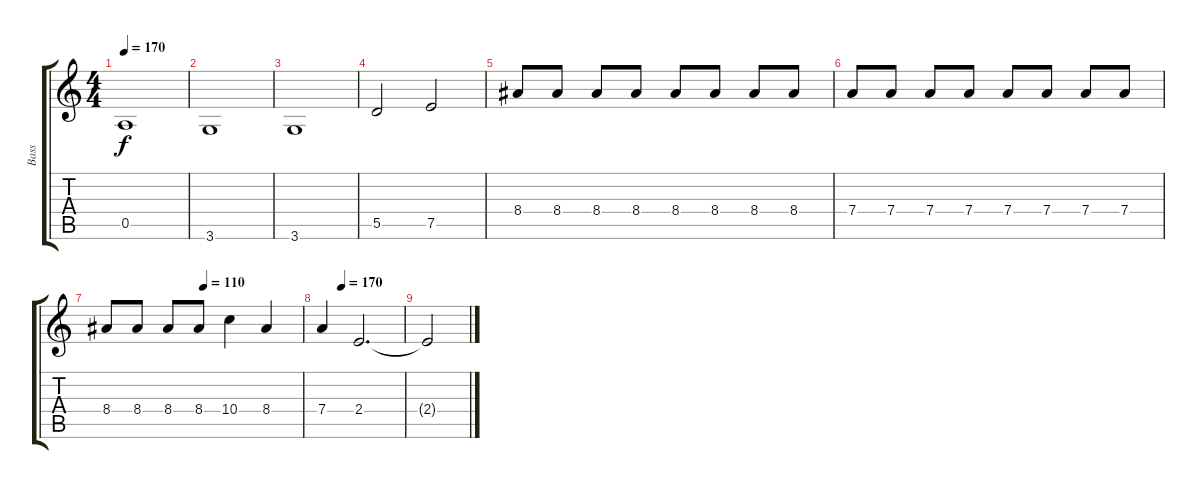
\track ("Bass" "Bass") {instrument electricbassfinger}
\staff {score tabs}
\tuning (E4 B3 G3 D3 A2 E2) {hide}
\ts (4 4)
\tempo 170
\clef g2
\ks c
0.5.1{dy f} |
3.6.1 |
3.6.1 |
5.5.2 7.5.2 |
8.4.8 8.4.8 8.4.8 8.4.8 8.4.8 8.4.8 8.4.8 8.4.8 |
7.4.8 7.4.8 7.4.8 7.4.8 7.4.8 7.4.8 7.4.8 7.4.8 |
\tempo (110 0.5)
8.4.8 8.4.8 8.4.8 8.4.8 10.4.4 8.4.4 |
\tempo (170 0.25)
7.4.4 2.4.2{d} |
2.4{t}.2
